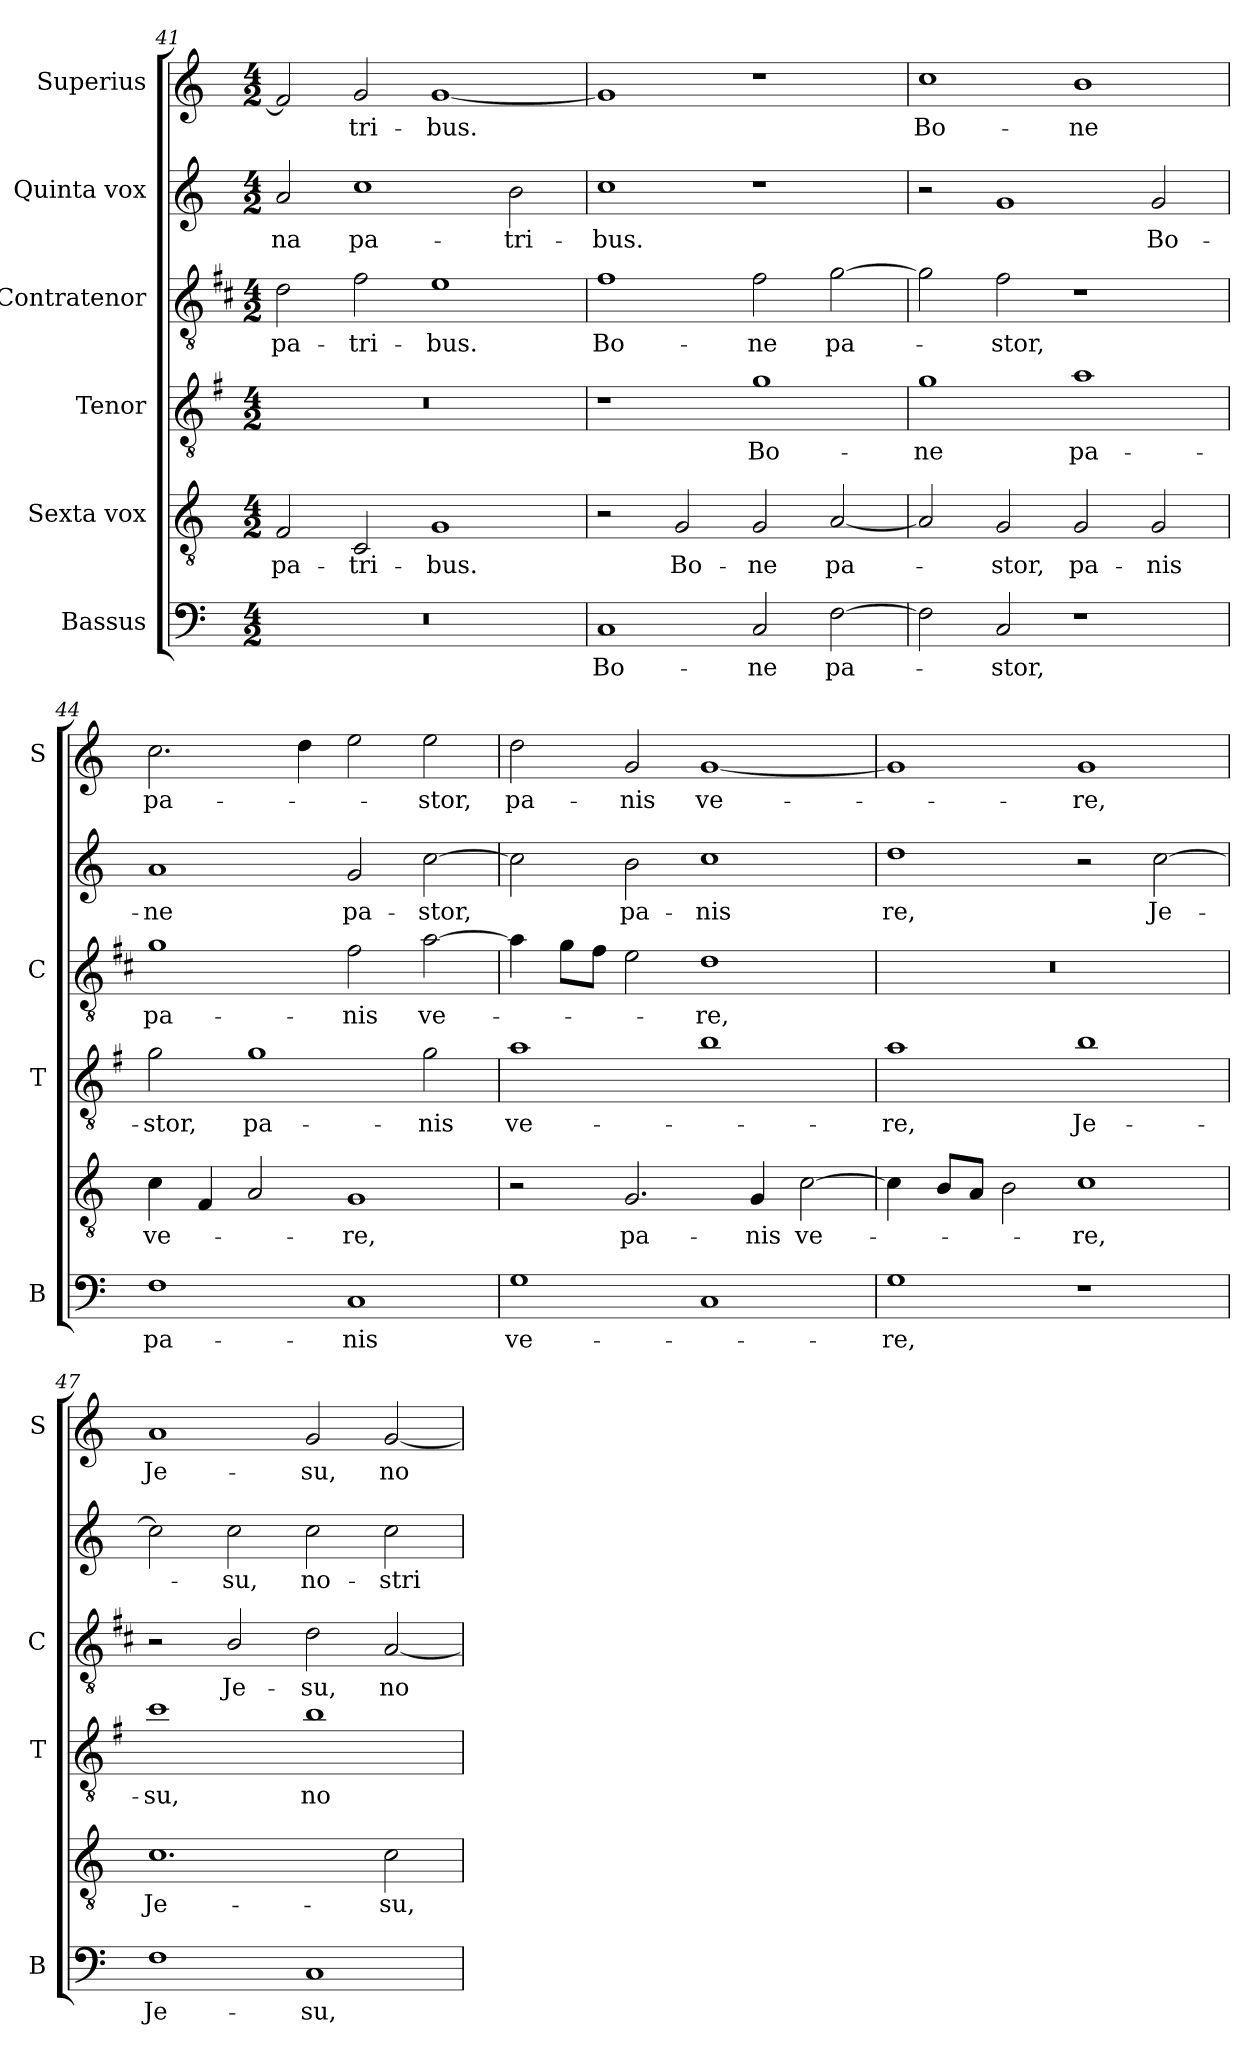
**kern	**text	**kern	**text	**kern	**text	**kern	**text	**kern	**text	**kern	**text
*part6	*part6	*part5	*part5	*part4	*part4	*part3	*part3	*part2	*part2	*part1	*part1
*staff6	*staff6	*staff5	*staff5	*staff4	*staff4	*staff3	*staff3	*staff2	*staff2	*staff1	*staff1
*I"Bassus	*	*I"Sexta vox	*	*I"Tenor	*	*I"Contratenor	*	*I"Quinta vox	*	*I"Superius	*
*I'B	*	*	*	*I'T	*	*I'C	*	*	*	*I'S	*
*clefF4	*	*clefGv2	*	*clefGv2	*	*clefGv2	*	*clefG2	*	*clefG2	*
*	*	*	*	*ITrd4c7	*	*ITrd1c2	*	*	*	*	*
*k[]	*	*k[]	*	*k[]	*	*k[]	*	*k[]	*	*k[]	*
*C:	*	*C:	*	*C:	*	*C:	*	*C:	*	*C:	*
*M4/2	*	*M4/2	*	*M4/2	*	*M4/2	*	*M4/2	*	*M4/2	*
=41	=41	=41	=41	=41	=41	=41	=41	=41	=41	=41	=41
!	!	!	!LO:LY:b	!	!	!	!LO:LY:b	!	!LO:LY:b	!	!
0r	.	2F/	pa-	0r	.	2c\	pa-	2a/	-na	2f/]	.
!	!	!	!LO:LY:b	!	!	!	!LO:LY:b	!	!LO:LY:b	!	!LO:LY:b
.	.	2C/	-tri-	.	.	2e\	-tri-	1cc	pa-	2g/	-tri-
!	!	!	!LO:LY:b	!	!	!	!LO:LY:b	!	!	!	!LO:LY:b
.	.	1G	-bus.	.	.	1d	-bus.	.	.	[1g	-bus.
!	!	!	!	!	!	!	!	!	!LO:LY:b	!	!
.	.	.	.	.	.	.	.	2b\	-tri-	.	.
!!LO:LB:g=z
=42	=42	=42	=42	=42	=42	=42	=42	=42	=42	=42	=42
!	!LO:LY:b	!	!	!	!	!	!LO:LY:b	!	!LO:LY:b	!	!
1C	Bo-	2r	.	1r	.	1e	Bo-	1cc	-bus.	1g]	.
!	!	!	!LO:LY:b	!	!	!	!	!	!	!	!
.	.	2G/	Bo-	.	.	.	.	.	.	.	.
!	!LO:LY:b	!	!LO:LY:b	!	!LO:LY:b	!	!LO:LY:b	!	!	!	!
2C/	-ne	2G/	-ne	1c	Bo-	2e\	-ne	1r	.	1r	.
!	!LO:LY:b	!	!LO:LY:b	!	!	!	!LO:LY:b	!	!	!	!
[2F\	pa-	[2A/	pa-	.	.	[2f\	pa-	.	.	.	.
=43	=43	=43	=43	=43	=43	=43	=43	=43	=43	=43	=43
!	!	!	!	!	!LO:LY:b	!	!	!	!	!	!LO:LY:b
2F\]	.	2A/]	.	1c	-ne	2f\]	.	2r	.	1cc	Bo-
!	!LO:LY:b	!	!LO:LY:b	!	!	!	!LO:LY:b	!	!	!	!
2C/	-stor,	2G/	-stor,	.	.	2e\	-stor,	1g	.	.	.
!	!	!	!LO:LY:b	!	!LO:LY:b	!	!	!	!	!	!LO:LY:b
1r	.	2G/	pa-	1d	pa-	1r	.	.	.	1b	-ne
!	!	!	!LO:LY:b	!	!	!	!	!	!LO:LY:b	!	!
.	.	2G/	-nis	.	.	.	.	2g/	Bo-	.	.
=44	=44	=44	=44	=44	=44	=44	=44	=44	=44	=44	=44
!	!LO:LY:b	!	!LO:LY:b	!	!LO:LY:b	!	!LO:LY:b	!	!LO:LY:b	!	!LO:LY:b
1F	pa-	4c\	ve-	2c\	-stor,	1f	pa-	1a	-ne	2.cc\	pa-
.	.	4F/	.	.	.	.	.	.	.	.	.
!	!	!	!	!	!LO:LY:b	!	!	!	!	!	!
.	.	2A/	.	1c	pa-	.	.	.	.	.	.
.	.	.	.	.	.	.	.	.	.	4dd\	.
!	!LO:LY:b	!	!LO:LY:b	!	!	!	!LO:LY:b	!	!LO:LY:b	!	!
1C	-nis	1G	-re,	.	.	2e\	-nis	2g/	pa-	2ee\	.
!	!	!	!	!	!LO:LY:b	!	!LO:LY:b	!	!LO:LY:b	!	!LO:LY:b
.	.	.	.	2c\	-nis	[2g\	ve-	[2cc\	-stor,	2ee\	-stor,
=45	=45	=45	=45	=45	=45	=45	=45	=45	=45	=45	=45
!	!LO:LY:b	!	!	!	!LO:LY:b	!	!	!	!	!	!LO:LY:b
1G	ve-	2r	.	1d	ve-	4g\]	.	2cc\]	.	2dd\	pa-
.	.	.	.	.	.	8f\L	.	.	.	.	.
.	.	.	.	.	.	8e\J	.	.	.	.	.
!	!	!	!LO:LY:b	!	!	!	!	!	!LO:LY:b	!	!LO:LY:b
.	.	2.G/	pa-	.	.	2d\	.	2b\	pa-	2g/	-nis
!	!	!	!	!	!	!	!LO:LY:b	!	!LO:LY:b	!	!LO:LY:b
1C	.	.	.	1e	.	1c	-re,	1cc	-nis	[1g	ve-
!	!	!	!LO:LY:b	!	!	!	!	!	!	!	!
.	.	4G/	-nis	.	.	.	.	.	.	.	.
!	!	!	!LO:LY:b	!	!	!	!	!	!	!	!
.	.	[2c\	ve-	.	.	.	.	.	.	.	.
=46	=46	=46	=46	=46	=46	=46	=46	=46	=46	=46	=46
!	!LO:LY:b	!	!	!	!LO:LY:b	!	!	!	!LO:LY:b	!	!
1G	-re,	4c\]	.	1d	-re,	0r	.	1dd	re,	1g]	.
.	.	8B/L	.	.	.	.	.	.	.	.	.
.	.	8A/J	.	.	.	.	.	.	.	.	.
.	.	2B\	.	.	.	.	.	.	.	.	.
!	!	!	!LO:LY:b	!	!LO:LY:b	!	!	!	!	!	!LO:LY:b
1r	.	1c	-re,	1e	Je-	.	.	2r	.	1g	-re,
!	!	!	!	!	!	!	!	!	!LO:LY:b	!	!
.	.	.	.	.	.	.	.	[2cc\	Je-	.	.
=47	=47	=47	=47	=47	=47	=47	=47	=47	=47	=47	=47
!	!LO:LY:b	!	!LO:LY:b	!	!LO:LY:b	!	!	!	!	!	!LO:LY:b
1F	Je-	1.c	Je-	1f	-su,	2r	.	2cc\]	.	1a	Je-
!	!	!	!	!	!	!	!LO:LY:b	!	!LO:LY:b	!	!
.	.	.	.	.	.	2A/	Je-	2cc\	-su,	.	.
!	!LO:LY:b	!	!	!	!LO:LY:b	!	!LO:LY:b	!	!LO:LY:b	!	!LO:LY:b
1C	-su,	.	.	1e	no-	2c\	-su,	2cc\	no-	2g/	-su,
!	!	!	!LO:LY:b	!	!	!	!LO:LY:b	!	!LO:LY:b	!	!LO:LY:b
.	.	2c\	-su,	.	.	[2G/	no-	2cc\	-stri	[2g/	no-
=	=	=	=	=	=	=	=	=	=	=	=
*-	*-	*-	*-	*-	*-	*-	*-	*-	*-	*-	*-
